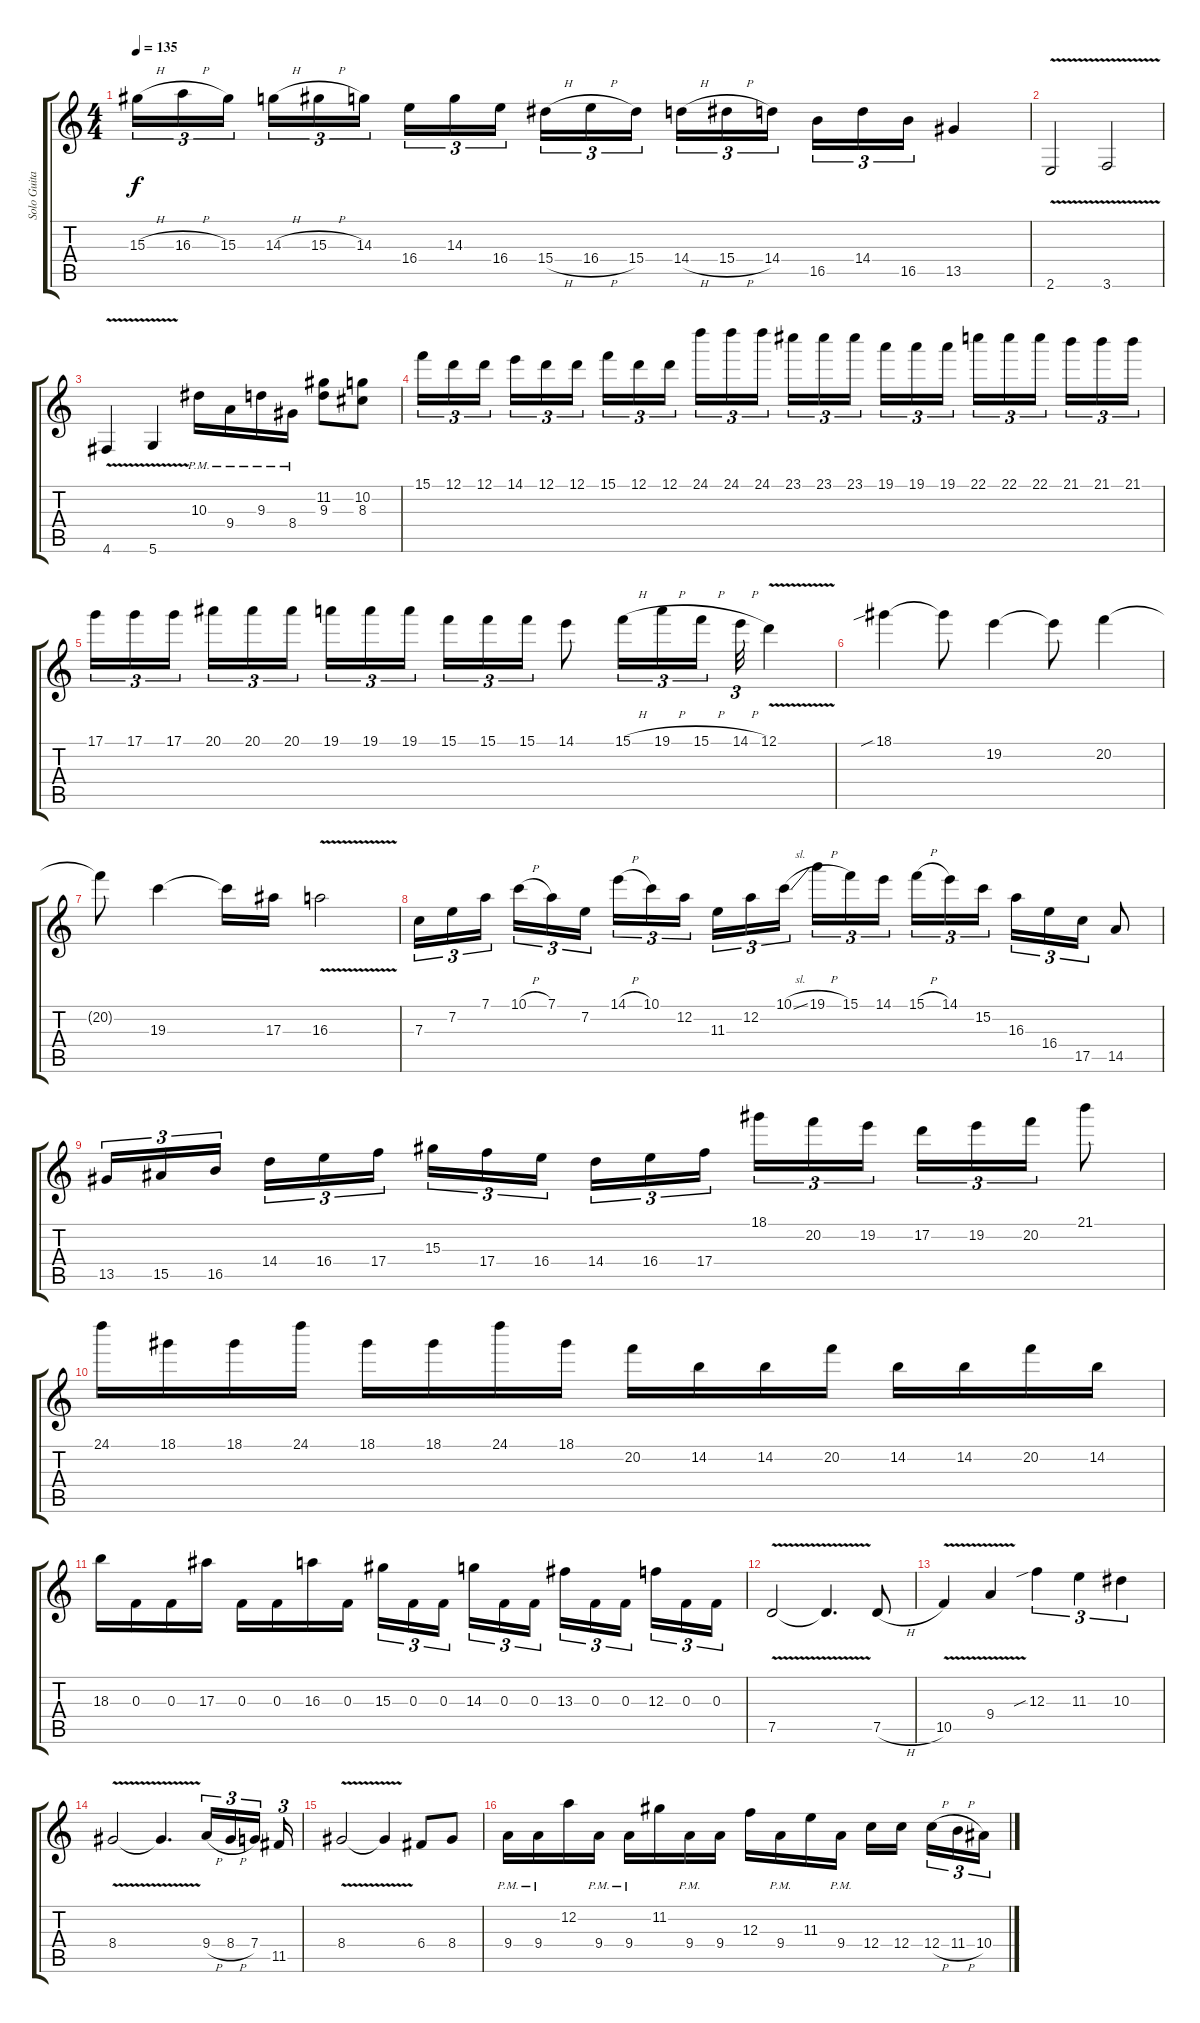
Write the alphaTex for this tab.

\track ("Solo Guitar" "Solo Guita") {instrument overdrivenguitar}
\staff {score tabs}
\tuning (D4 A3 F3 C3 G2 D2) {hide}
\ts (4 4)
\tempo 135
\clef g2
\ks c
15.3{h}.16{tu (3 2) dy f} 16.3{h}.16{tu (3 2)} 15.3.16{tu (3 2) beam splitsecondary} 14.3{h}.16{tu (3 2)} 15.3{h}.16{tu (3 2)} 14.3.16{tu (3 2)} 16.4.16{tu (3 2)} 14.3.16{tu (3 2)} 16.4.16{tu (3 2) beam splitsecondary} 15.4{h}.16{tu (3 2)} 16.4{h}.16{tu (3 2)} 15.4.16{tu (3 2)} 14.4{h}.16{tu (3 2)} 15.4{h}.16{tu (3 2)} 14.4.16{tu (3 2) beam splitsecondary} 16.5.16{tu (3 2)} 14.4.16{tu (3 2)} 16.5.16{tu (3 2)} 13.5.4 |
2.6{v}.2 3.6{v}.2 |
4.6{v}.4 5.6{v}.4 10.3{pm}.16 9.4{pm}.16 9.3{pm}.16 8.4{pm}.16 (11.2 9.3).8 (10.2 8.3).8 |
15.1.16{tu (3 2)} 12.1.16{tu (3 2)} 12.1.16{tu (3 2) beam splitsecondary} 14.1.16{tu (3 2)} 12.1.16{tu (3 2)} 12.1.16{tu (3 2)} 15.1.16{tu (3 2)} 12.1.16{tu (3 2)} 12.1.16{tu (3 2) beam splitsecondary} 24.1.16{tu (3 2)} 24.1.16{tu (3 2)} 24.1.16{tu (3 2)} 23.1.16{tu (3 2)} 23.1.16{tu (3 2)} 23.1.16{tu (3 2) beam splitsecondary} 19.1.16{tu (3 2)} 19.1.16{tu (3 2)} 19.1.16{tu (3 2)} 22.1.16{tu (3 2)} 22.1.16{tu (3 2)} 22.1.16{tu (3 2) beam splitsecondary} 21.1.16{tu (3 2)} 21.1.16{tu (3 2)} 21.1.16{tu (3 2)} |
17.1.16{tu (3 2)} 17.1.16{tu (3 2)} 17.1.16{tu (3 2) beam splitsecondary} 20.1.16{tu (3 2)} 20.1.16{tu (3 2)} 20.1.16{tu (3 2)} 19.1.16{tu (3 2)} 19.1.16{tu (3 2)} 19.1.16{tu (3 2) beam splitsecondary} 15.1.16{tu (3 2)} 15.1.16{tu (3 2)} 15.1.16{tu (3 2)} 14.1.8 15.1{h}.16{tu (3 2)} 19.1{h}.16{tu (3 2)} 15.1{h}.16{tu (3 2)} 14.1{h}.32{tu (3 2)} 12.1{v}.4 |
18.1{sib}.4 18.1{t}.8 19.2.4 19.2{t}.8 20.2.4 |
20.2{t}.8 19.3.4 19.3{t}.16 17.3.16 16.3{v}.2 |
7.3.16{tu (3 2)} 7.2.16{tu (3 2)} 7.1.16{tu (3 2) beam splitsecondary} 10.1{h}.16{tu (3 2)} 7.1.16{tu (3 2)} 7.2.16{tu (3 2)} 14.1{h}.16{tu (3 2)} 10.1.16{tu (3 2)} 12.2.16{tu (3 2) beam splitsecondary} 11.3.16{tu (3 2)} 12.2.16{tu (3 2)} 10.1{sl}.16{tu (3 2)} 19.1{h}.16{tu (3 2)} 15.1.16{tu (3 2)} 14.1.16{tu (3 2) beam splitsecondary} 15.1{h}.16{tu (3 2)} 14.1.16{tu (3 2)} 15.2.16{tu (3 2)} 16.3.16{tu (3 2)} 16.4.16{tu (3 2)} 17.5.16{tu (3 2)} 14.5.8 |
13.5.16{tu (3 2)} 15.5.16{tu (3 2)} 16.5.16{tu (3 2) beam splitsecondary} 14.4.16{tu (3 2)} 16.4.16{tu (3 2)} 17.4.16{tu (3 2)} 15.3.16{tu (3 2)} 17.4.16{tu (3 2)} 16.4.16{tu (3 2) beam splitsecondary} 14.4.16{tu (3 2)} 16.4.16{tu (3 2)} 17.4.16{tu (3 2)} 18.1.16{tu (3 2)} 20.2.16{tu (3 2)} 19.2.16{tu (3 2) beam splitsecondary} 17.2.16{tu (3 2)} 19.2.16{tu (3 2)} 20.2.16{tu (3 2)} 21.1.8 |
24.1.16 18.1.16 18.1.16 24.1.16 18.1.16 18.1.16 24.1.16 18.1.16 20.2.16 14.2.16 14.2.16 20.2.16 14.2.16 14.2.16 20.2.16 14.2.16 |
18.3.16 0.3.16 0.3.16 17.3.16 0.3.16 0.3.16 16.3.16 0.3.16 15.3.16{tu (3 2)} 0.3.16{tu (3 2)} 0.3.16{tu (3 2) beam splitsecondary} 14.3.16{tu (3 2)} 0.3.16{tu (3 2)} 0.3.16{tu (3 2)} 13.3.16{tu (3 2)} 0.3.16{tu (3 2)} 0.3.16{tu (3 2) beam splitsecondary} 12.3.16{tu (3 2)} 0.3.16{tu (3 2)} 0.3.16{tu (3 2)} |
7.5{v}.2 7.5{t}.4{d} 7.5{h}.8 |
10.5{v}.4 9.4{v}.4 12.3{sib}.4{tu (3 2)} 11.3.4{tu (3 2)} 10.3.4{tu (3 2)} |
8.4{v}.2 8.4{v t}.4{d} 9.4{h}.16{tu (3 2)} 8.4{h}.16{tu (3 2)} 7.4.16{tu (3 2)} 11.5.16{tu (3 2)} |
8.4{v}.2 8.4{t}.4 6.4.8 8.4.8 |
9.4{pm}.16 9.4{pm}.16 12.2.16 9.4{pm}.16 9.4{pm}.16 11.2.16 9.4{pm}.16 9.4.16 12.3.16 9.4{pm}.16 11.3.16 9.4{pm}.16 12.4.16 12.4.16{beam splitsecondary} 12.4{h}.16{tu (3 2)} 11.4{h}.16{tu (3 2)} 10.4.16{tu (3 2)}
